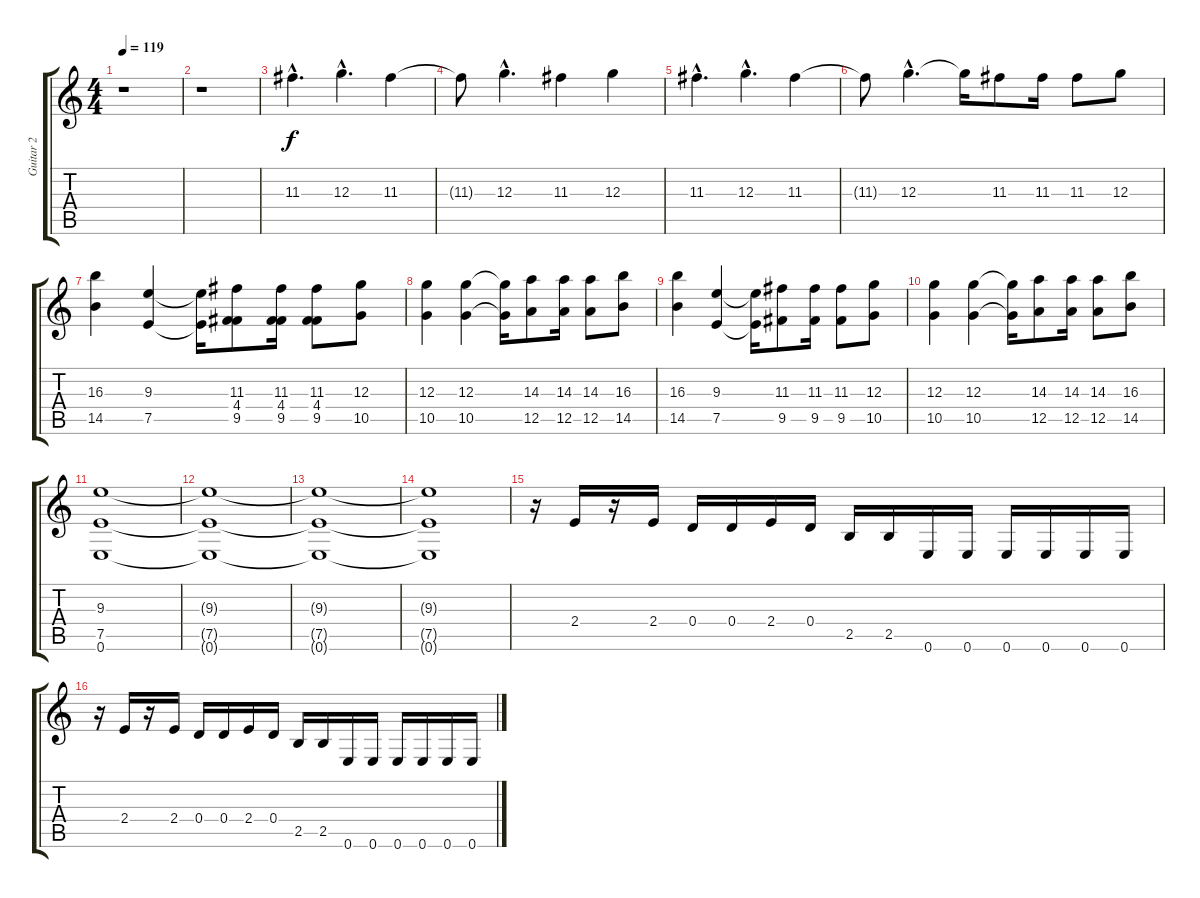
\track ("Guitar 2" "Guitar 2") {instrument distortionguitar}
\staff {score tabs}
\tuning (E4 B3 G3 D3 A2 E2) {hide}
\ts (4 4)
\tempo 119
\clef g2
\ks c
r.1{dy f instrument distortionguitar} |
r.1 |
11.3{hac}.4{d} 12.3{hac}.4{d} 11.3.4 |
11.3{t}.8 12.3{hac}.4{d} 11.3.4 12.3.4 |
11.3{hac}.4{d} 12.3{hac}.4{d} 11.3.4 |
11.3{t}.8 12.3{hac}.4{d} 12.3{t}.16 11.3.8 11.3.16 11.3.8 12.3.8 |
(16.3 14.5).4 (9.3 7.5).4 (9.3{t} 7.5{t}).16 (11.3 4.4 9.5).8 (11.3 4.4 9.5).16 (11.3 4.4 9.5).8 (12.3 10.5).8 |
(12.3 10.5).4 (12.3 10.5).4 (12.3{t} 10.5{t}).16 (14.3 12.5).8 (14.3 12.5).16 (14.3 12.5).8 (16.3 14.5).8 |
(16.3 14.5).4 (9.3 7.5).4 (9.3{t} 7.5{t}).16 (11.3 9.5).8 (11.3 9.5).16 (11.3 9.5).8 (12.3 10.5).8 |
(12.3 10.5).4 (12.3 10.5).4 (12.3{t} 10.5{t}).16 (14.3 12.5).8 (14.3 12.5).16 (14.3 12.5).8 (16.3 14.5).8 |
(9.3 7.5 0.6).1 |
(9.3{t} 7.5{t} 0.6{t}).1 |
(9.3{t} 7.5{t} 0.6{t}).1 |
(9.3{t} 7.5{t} 0.6{t}).1 |
r.16 2.4.16 r.16 2.4.16 0.4.16 0.4.16 2.4.16 0.4.16 2.5.16 2.5.16 0.6.16 0.6.16 0.6.16 0.6.16 0.6.16 0.6.16 |
r.16 2.4.16 r.16 2.4.16 0.4.16 0.4.16 2.4.16 0.4.16 2.5.16 2.5.16 0.6.16 0.6.16 0.6.16 0.6.16 0.6.16 0.6.16
